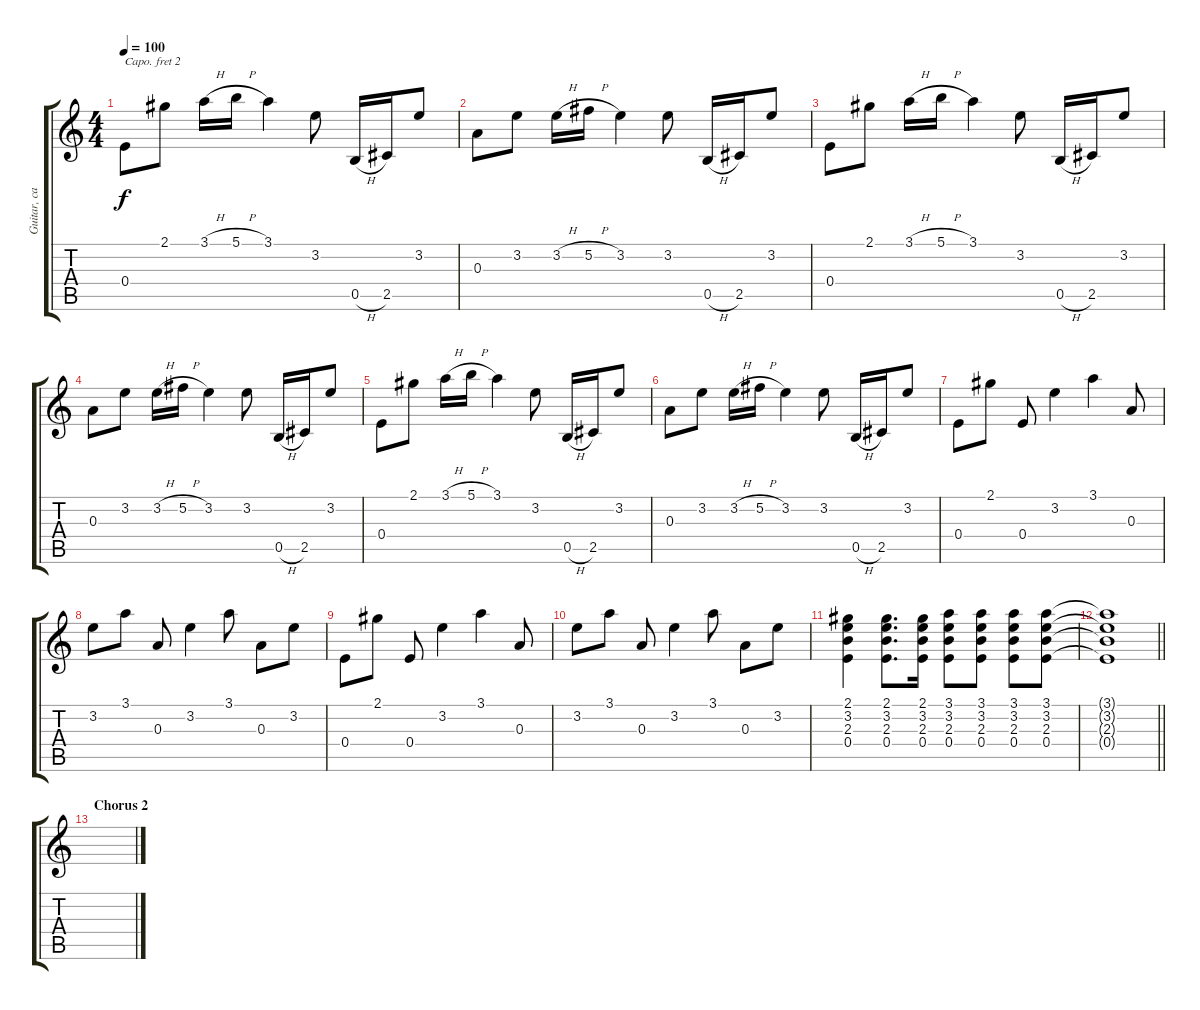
\track ("Guitar, capo 2nd fret" "Guitar, ca") {instrument electricguitarclean}
\staff {score tabs}
\capo 2
\tuning (E4 B3 G3 D3 A2 E2) {hide}
\ts (4 4)
\tempo 100
\clef g2
\ks c
0.4.8{dy f} 2.1.8 3.1{h}.16 5.1{h}.16 3.1.4 3.2.8 0.5{h}.16 2.5.16 3.2.8 |
0.3.8 3.2.8 3.2{h}.16 5.2{h}.16 3.2.4 3.2.8 0.5{h}.16 2.5.16 3.2.8 |
0.4.8 2.1.8 3.1{h}.16 5.1{h}.16 3.1.4 3.2.8 0.5{h}.16 2.5.16 3.2.8 |
0.3.8 3.2.8 3.2{h}.16 5.2{h}.16 3.2.4 3.2.8 0.5{h}.16 2.5.16 3.2.8 |
0.4.8 2.1.8 3.1{h}.16 5.1{h}.16 3.1.4 3.2.8 0.5{h}.16 2.5.16 3.2.8 |
0.3.8 3.2.8 3.2{h}.16 5.2{h}.16 3.2.4 3.2.8 0.5{h}.16 2.5.16 3.2.8 |
0.4.8 2.1.8 0.4.8 3.2.4 3.1.4 0.3.8 |
3.2.8 3.1.8 0.3.8 3.2.4 3.1.8 0.3.8 3.2.8 |
0.4.8 2.1.8 0.4.8 3.2.4 3.1.4 0.3.8 |
3.2.8 3.1.8 0.3.8 3.2.4 3.1.8 0.3.8 3.2.8 |
(2.1 3.2 2.3 0.4).4 (2.1 3.2 2.3 0.4).8{d} (2.1 3.2 2.3 0.4).16 (3.1 3.2 2.3 0.4).8 (3.1 3.2 2.3 0.4).8 (3.1 3.2 2.3 0.4).8 (3.1 3.2 2.3 0.4).8 |
\barLineRight lightlight
(3.1{t} 3.2{t} 2.3{t} 0.4{t}).1 |
\section ("" "Chorus 2")
